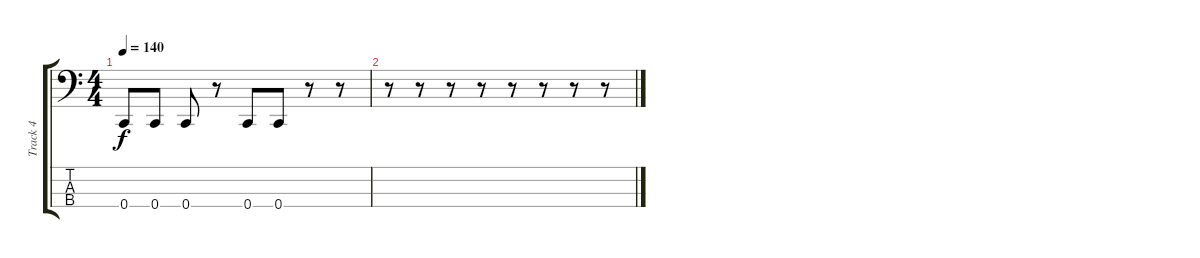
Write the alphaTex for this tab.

\track ("Track 4" "Track 4") {instrument electricbasspick}
\staff {score tabs}
\tuning (F2 C2 G1 C1) {hide}
\ts (4 4)
\tempo 140
\clef f4
\ks c
0.4.8{dy f} 0.4.8 0.4.8 r.8 0.4.8 0.4.8 r.8 r.8 |
r.8 r.8 r.8 r.8 r.8 r.8 r.8 r.8
